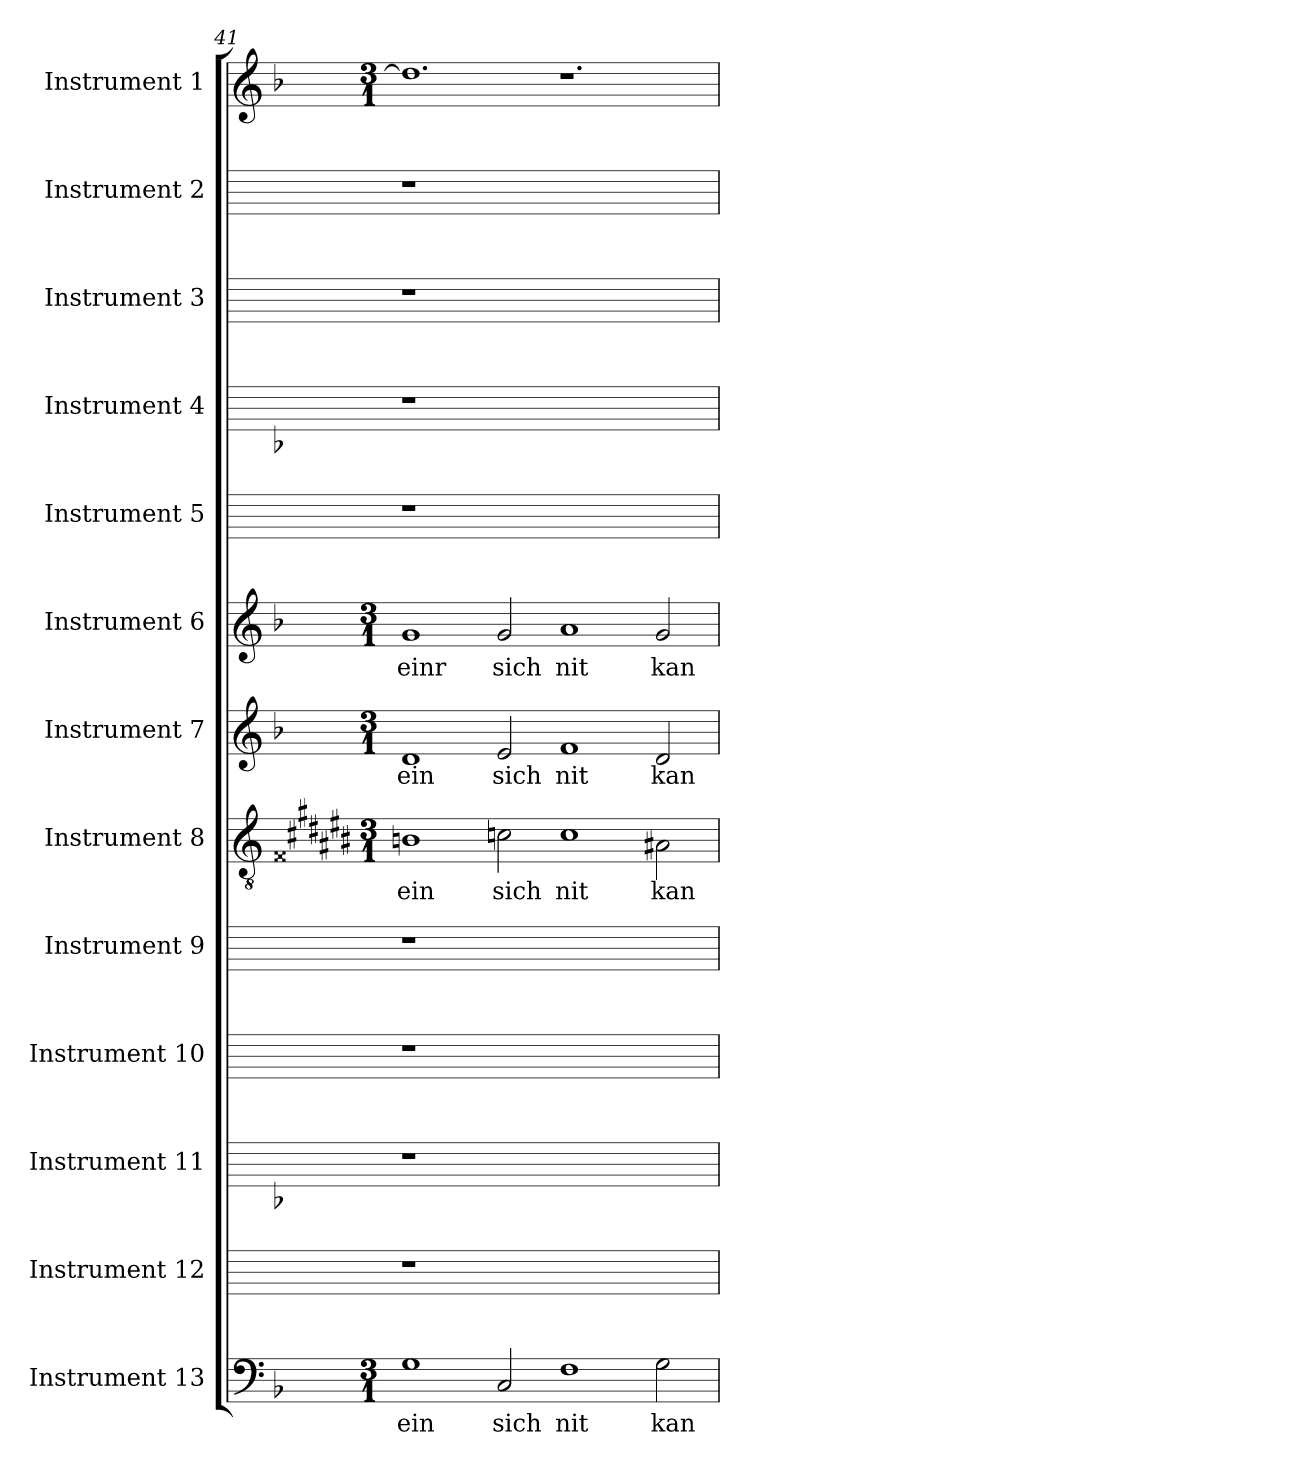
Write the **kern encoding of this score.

**kern	**text	**kern	**kern	**kern	**kern	**kern	**text	**kern	**text	**kern	**text	**kern	**kern	**kern	**kern	**kern
*part13	*part13	*part12	*part11	*part10	*part9	*part8	*part8	*part7	*part7	*part6	*part6	*part5	*part4	*part3	*part2	*part1
*staff13	*staff13	*staff12	*staff11	*staff10	*staff9	*staff8	*staff8	*staff7	*staff7	*staff6	*staff6	*staff5	*staff4	*staff3	*staff2	*staff1
*I"Instrument 13	*	*I"Instrument 12	*I"Instrument 11	*I"Instrument 10	*I"Instrument 9	*I"Instrument 8	*	*I"Instrument 7	*	*I"Instrument 6	*	*I"Instrument 5	*I"Instrument 4	*I"Instrument 3	*I"Instrument 2	*I"Instrument 1
*clefF4	*	*	*	*	*	*clefGv2	*	*clefG2	*	*clefG2	*	*	*	*	*	*clefG2
*ITrd-3c-5	*	*ITrd-2c-3	*ITrd1c2	*ITrd-2c-3	*ITrd-2c-3	*ITrd-2c-3	*	*ITrd-3c-5	*	*	*	*ITrd-2c-3	*ITrd1c2	*ITrd-2c-3	*ITrd-2c-3	*ITrd1c2
*k[b-e-]	*	*	*k[b-e-a-]	*	*	*k[f##c#g#d#a#e#b#]	*	*k[b-e-]	*	*k[b-]	*	*	*k[b-e-a-]	*	*	*k[b-e-a-]
*B-:	*	*	*E-:	*	*	*G#:	*	*B-:	*	*F:	*	*	*E-:	*	*	*E-:
*M3/1	*	*	*	*	*	*M3/1	*	*M3/1	*	*M3/1	*	*	*	*	*	*M3/1
=41	=41	=41	=41	=41	=41	=41	=41	=41	=41	=41	=41	=41	=41	=41	=41	=41
!	!LO:LY:b:cj	!	!	!	!	!	!LO:LY:b:cj	!	!LO:LY:b:cj	!	!LO:LY:b:cj	!	!	!	!	!
1c	ein	1r	1r	1r	1r	1dn	ein	1g	ein	1g	einr	1r	1r	1r	1r	1.cc]
!	!LO:LY:b:cj	!	!	!	!	!	!LO:LY:b:cj	!	!LO:LY:b:cj	!	!LO:LY:b:cj	!	!	!	!	!
2F/	sich	0ryy	0ryy	0ryy	0ryy	2e-\	sich	2a/	sich	2g/	sich	0ryy	0ryy	0ryy	0ryy	.
!	!LO:LY:b:cj	!	!	!	!	!	!LO:LY:b:cj	!	!LO:LY:b:cj	!	!LO:LY:b:cj	!	!	!	!	!
1B-	nit	.	.	.	.	1e-	nit	1b-	nit	1a	nit	.	.	.	.	1.r
!	!LO:LY:b:cj	!	!	!	!	!	!LO:LY:b:cj	!	!LO:LY:b:cj	!	!LO:LY:b:cj	!	!	!	!	!
2c\	kan	.	.	.	.	2c#X\	kan	2g/	kan	2g/	kan	.	.	.	.	.
=	=	=	=	=	=	=	=	=	=	=	=	=	=	=	=	=
*-	*-	*-	*-	*-	*-	*-	*-	*-	*-	*-	*-	*-	*-	*-	*-	*-
